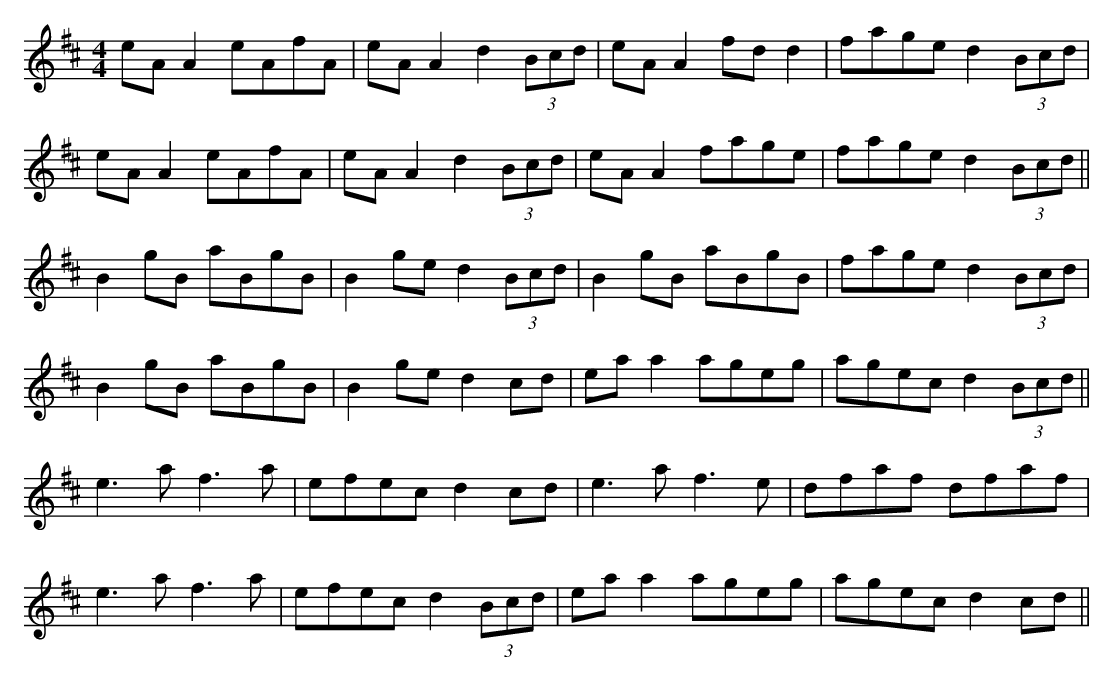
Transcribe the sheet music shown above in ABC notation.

X:1
M:4/4
K:Amix
eA A2 eAfA|eA A2 d2 (3Bcd|eA A2 fd d2|fage d2 (3Bcd|
eA A2 eAfA|eA A2 d2 (3Bcd|eA A2 fage|fage d2 (3Bcd||
B2 gB aBgB|B2 ge d2 (3Bcd|B2 gB aBgB|fage d2 (3Bcd|
B2 gB aBgB|B2 ge d2 cd|ea a2 ageg|agec d2 (3Bcd||
e3 a f3 a|efec d2 cd|e3 a f3 e|dfaf dfaf|
e3 a f3 a|efec d2 (3Bcd|ea a2 ageg|agec d2 cd||
